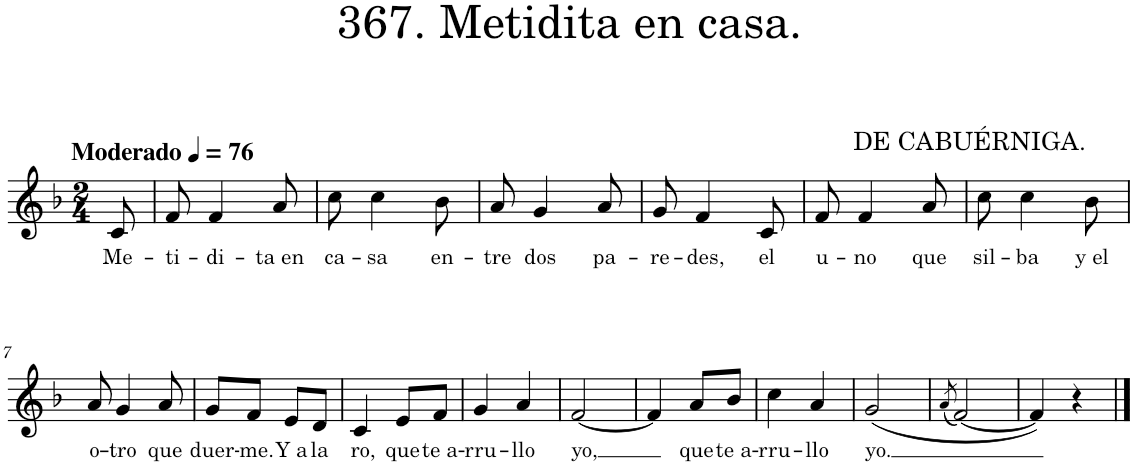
**kern	**text
*part1	*part1
*staff1	*staff1
*I"Piano	*
*I'Pno.	*
*clefG2	*
*k[b-]	*
*M2/4	*
*MM76	*
=	=
!LO:TX:a:B:t=Moderado	!
!	!LO:LY:b
8c/	Me-
=1	=1
!	!LO:LY:b
8f/	-ti-
!	!LO:LY:b
4f/	-di-
!	!LO:LY:b
8a/	-ta en
=2	=2
!	!LO:LY:b
8cc\	ca-
!	!LO:LY:b
4cc\	-sa
!	!LO:LY:b
8b-\	en-
=3	=3
!	!LO:LY:b
8a/	-tre
!	!LO:LY:b
4g/	dos
!	!LO:LY:b
8a/	pa-
=4	=4
!	!LO:LY:b
8g/	-re-
!	!LO:LY:b
4f/	-des,
!	!LO:LY:b
8c/	el
=5	=5
!LO:TX:a:t=DE CABUÉRNIGA.	!
!	!LO:LY:b
8f/	u-
!	!LO:LY:b
4f/	-no
!	!LO:LY:b
8a/	que
=6	=6
!	!LO:LY:b
8cc\	sil-
!	!LO:LY:b
4cc\	-ba
!	!LO:LY:b
8b-\	y el
!!LO:LB:g=z
=7	=7
!	!LO:LY:b
8a/	o-
!	!LO:LY:b
4g/	-tro
!	!LO:LY:b
8a/	que
=8	=8
!	!LO:LY:b
8g/L	duer-
!	!LO:LY:b
8f/J	-me.
!	!LO:LY:b
8e/L	Y a
!	!LO:LY:b
8d/J	la
=9	=9
!	!LO:LY:b
4c/	ro,
!	!LO:LY:b
8e/L	que
!	!LO:LY:b
8f/J	te a-
=10	=10
!	!LO:LY:b
4g/	-rru-
!	!LO:LY:b
4a/	-llo
=11	=11
!	!LO:LY:b
[2f/	yo,
=12	=12
4f/]	.
!	!LO:LY:b
8a/L	que
!	!LO:LY:b
8b-/J	te a-
=13	=13
!	!LO:LY:b
4cc\	-rru-
!	!LO:LY:b
4a/	-llo
=14	=14
!	!LO:LY:b
(2g/	yo.
=15	=15
(8qa/	.
[2f/)	.
=16	=16
4f/])	.
4r	.
==	==
*-	*-
